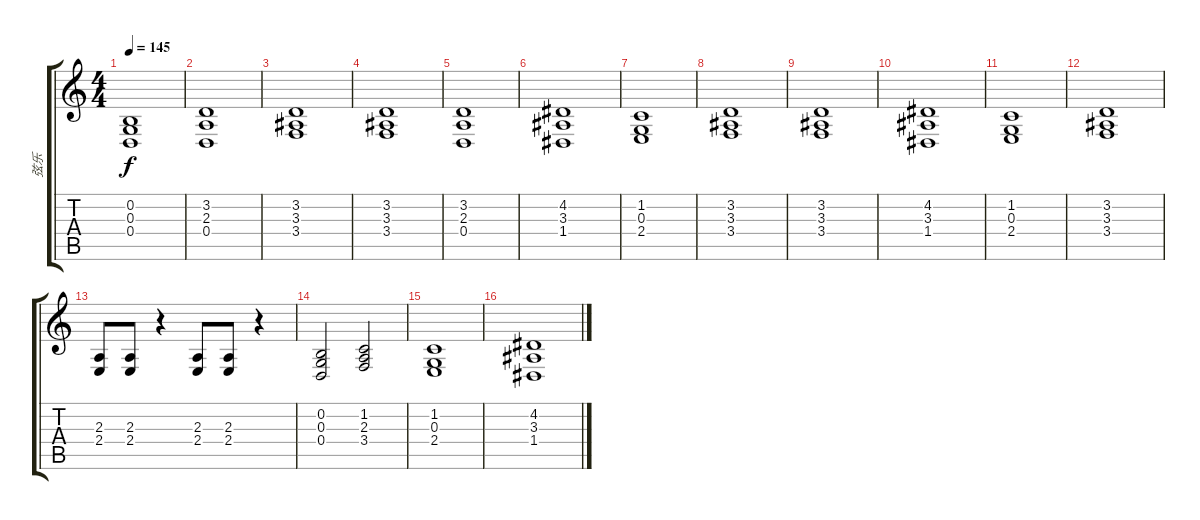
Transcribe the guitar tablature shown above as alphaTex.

\track ("弦乐" "弦乐") {instrument stringensemble1}
\staff {score tabs}
\tuning (E4 B3 G3 D3 A2 E2) {hide}
\ts (4 4)
\tempo 145
\clef g2
\ks c
(0.2 0.3 0.4).1{dy f} |
(3.2 2.3 0.4).1 |
(3.2 3.3 3.4).1 |
(3.2 3.3 3.4).1 |
(3.2 2.3 0.4).1 |
(4.2 3.3 1.4).1 |
(1.2 0.3 2.4).1 |
(3.2 3.3 3.4).1 |
(3.2 3.3 3.4).1 |
(4.2 3.3 1.4).1 |
(1.2 0.3 2.4).1 |
(3.2 3.3 3.4).1 |
(2.3 2.4).8 (2.3 2.4).8 r.4 (2.3 2.4).8 (2.3 2.4).8 r.4 |
(0.2 0.3 0.4).2 (1.2 2.3 3.4).2 |
(1.2 0.3 2.4).1 |
(4.2 3.3 1.4).1
